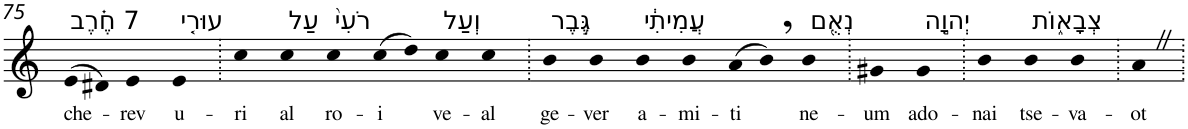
**kern	**text
*part1	*part1
*staff1	*staff1
*I"Piano	*
*I'Pno	*
!!LO:PB:g=z
*clefG2	*
*k[]	*
=75	=75
!LO:TX:a:t=7 חֶ֗רֶב	!
!	!LO:LY:b
(>8e	che-
8d#X)	.
!	!LO:LY:b
4e	-rev
!LO:TX:a:t=עוּרִ֤י	!
!	!LO:LY:b
4e	u-
=76.	=76.
!	!LO:LY:b
4cc	-ri
!LO:TX:a:t=עַל	!
!	!LO:LY:b
4cc	al
!LO:TX:a:t=רֹעִי֙	!
!	!LO:LY:b
4cc	ro-
!	!LO:LY:b
(>8cc	-i
8dd)	.
!LO:TX:a:t=וְעַל	!
!	!LO:LY:b
4cc	ve-
!	!LO:LY:b
4cc	-al
=77.	=77.
!LO:TX:a:t=גֶּ֣בֶר	!
!	!LO:LY:b
4b	ge-
!	!LO:LY:b
4b	-ver
!LO:TX:a:t=עֲמִיתִ֔י	!
!	!LO:LY:b
4b	a-
!	!LO:LY:b
4b	-mi-
!	!LO:LY:b
(>8a	-ti
8b,)	.
!LO:TX:a:t=נְאֻ֖ם	!
!	!LO:LY:b
4b	ne-
=78.	=78.
!	!LO:LY:b
4g#X	-um
!LO:TX:a:t=יְהוָ֣ה	!
!	!LO:LY:b
4g#	ado-
=79.	=79.
!	!LO:LY:b
4b	-nai
!LO:TX:a:t=צְבָא֑וֹת	!
!	!LO:LY:b
4b	tse-
!	!LO:LY:b
4b	-va-
=80.	=80.
!	!LO:LY:b
4aZ	-ot
=.	=.
*-	*-
